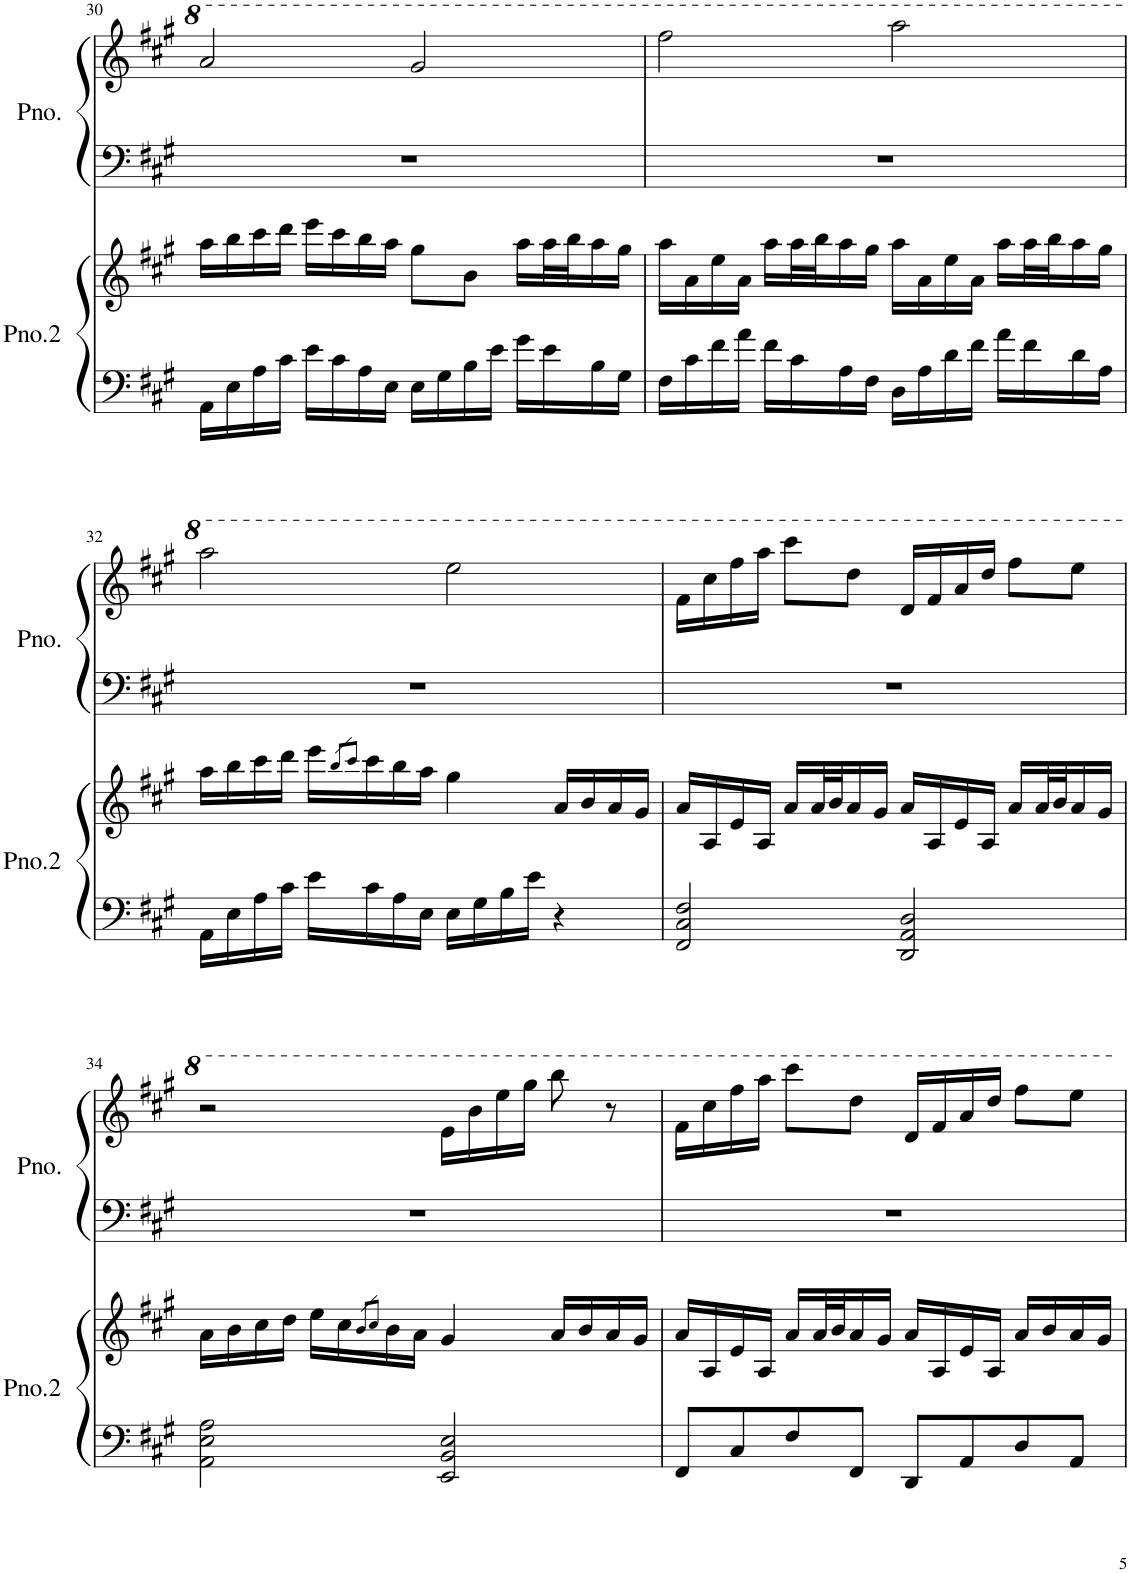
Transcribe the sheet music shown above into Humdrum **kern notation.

**kern	**kern	**kern	**kern
*part2	*part2	*part1	*part1
*staff4	*staff3	*staff2	*staff1
*I"Piano2	*	*I"Piano	*
*I'Pno.2	*	*I'Pno.	*
!!LO:PB:g=z
*clefF4	*clefG2	*clefF4	*clefG2
*k[f#c#g#]	*k[f#c#g#]	*k[f#c#g#]	*k[f#c#g#]
*M4/4	*M4/4	*M4/4	*M4/4
=30	=30	=30	=30
16AA\LL	16aa\LL	1r	2aa/
16E\	16bb\	.	.
16A\	16ccc#\	.	.
16c#\JJ	16ddd\JJ	.	.
16e\LL	16eee\LL	.	.
16c#\	16ccc#\	.	.
16A\	16bb\	.	.
16E\JJ	16aa\JJ	.	.
16E\LL	8gg#\L	.	2gg#/
16G#\	.	.	.
16B\	8b\J	.	.
16e\JJ	.	.	.
16g#\LL	16aa\LL	.	.
16e\	32aa\L	.	.
.	32bb\J	.	.
16B\	16aa\	.	.
16G#\JJ	16gg#\JJ	.	.
=31	=31	=31	=31
16F#\LL	16aa\LL	1r	2fff#\
16c#\	16a\	.	.
16f#\	16ee\	.	.
16a\JJ	16a\JJ	.	.
16f#\LL	16aa\LL	.	.
16c#\	32aa\L	.	.
.	32bb\J	.	.
16A\	16aa\	.	.
16F#\JJ	16gg#\JJ	.	.
16D\LL	16aa\LL	.	2aaa\
16A\	16a\	.	.
16d\	16ee\	.	.
16f#\JJ	16a\JJ	.	.
16a\LL	16aa\LL	.	.
16f#\	32aa\L	.	.
.	32bb\J	.	.
16d\	16aa\	.	.
16A\JJ	16gg#\JJ	.	.
!!LO:LB:g=z
=32	=32	=32	=32
16AA\LL	16aa\LL	1r	2aaa\
16E\	16bb\	.	.
16A\	16ccc#\	.	.
16c#\JJ	16ddd\JJ	.	.
16e\LL	16eee\LL	.	.
.	8qbb/L	.	.
.	8qccc#/J	.	.
16c#\	16ccc#\	.	.
16A\	16bb\	.	.
16E\JJ	16aa\JJ	.	.
16E\LL	4gg#\	.	2eee\
16G#\	.	.	.
16B\	.	.	.
16e\JJ	.	.	.
4r	16a/LL	.	.
.	16b/	.	.
.	16a/	.	.
.	16g#/JJ	.	.
=33	=33	=33	=33
2FF#/ 2C#/ 2F#/	16a/LL	1r	16ff#\LL
.	16A/	.	16ccc#\
.	16e/	.	16fff#\
.	16A/JJ	.	16aaa\JJ
.	16a/LL	.	8cccc#\L
.	32a/L	.	.
.	32b/J	.	.
.	16a/	.	8ddd\J
.	16g#/JJ	.	.
2DD/ 2AA/ 2D/	16a/LL	.	16dd/LL
.	16A/	.	16ff#/
.	16e/	.	16aa/
.	16A/JJ	.	16ddd/JJ
.	16a/LL	.	8fff#\L
.	32a/L	.	.
.	32b/J	.	.
.	16a/	.	8eee\J
.	16g#/JJ	.	.
!!LO:LB:g=z
=34	=34	=34	=34
2AA\ 2E\ 2A\	16a\LL	1r	2r
.	16b\	.	.
.	16cc#\	.	.
.	16dd\JJ	.	.
.	16ee\LL	.	.
.	16cc#\	.	.
.	8qb/L	.	.
.	8qcc#/J	.	.
.	16b\	.	.
.	16a\JJ	.	.
2EE/ 2BB/ 2E/	4g#/	.	16ee\LL
.	.	.	16bb\
.	.	.	16eee\
.	.	.	16ggg#\JJ
.	16a/LL	.	8bbb\
.	16b/	.	.
.	16a/	.	8r
.	16g#/JJ	.	.
=35	=35	=35	=35
8FF#/L	16a/LL	1r	16ff#\LL
.	16A/	.	16ccc#\
8C#/	16e/	.	16fff#\
.	16A/JJ	.	16aaa\JJ
8F#/	16a/LL	.	8cccc#\L
.	32a/L	.	.
.	32b/J	.	.
8FF#/J	16a/	.	8ddd\J
.	16g#/JJ	.	.
8DD/L	16a/LL	.	16dd/LL
.	16A/	.	16ff#/
8AA/	16e/	.	16aa/
.	16A/JJ	.	16ddd/JJ
8D/	16a/LL	.	8fff#\L
.	16b/	.	.
8AA/J	16a/	.	8eee\J
.	16g#/JJ	.	.
=	=	=	=
*-	*-	*-	*-
